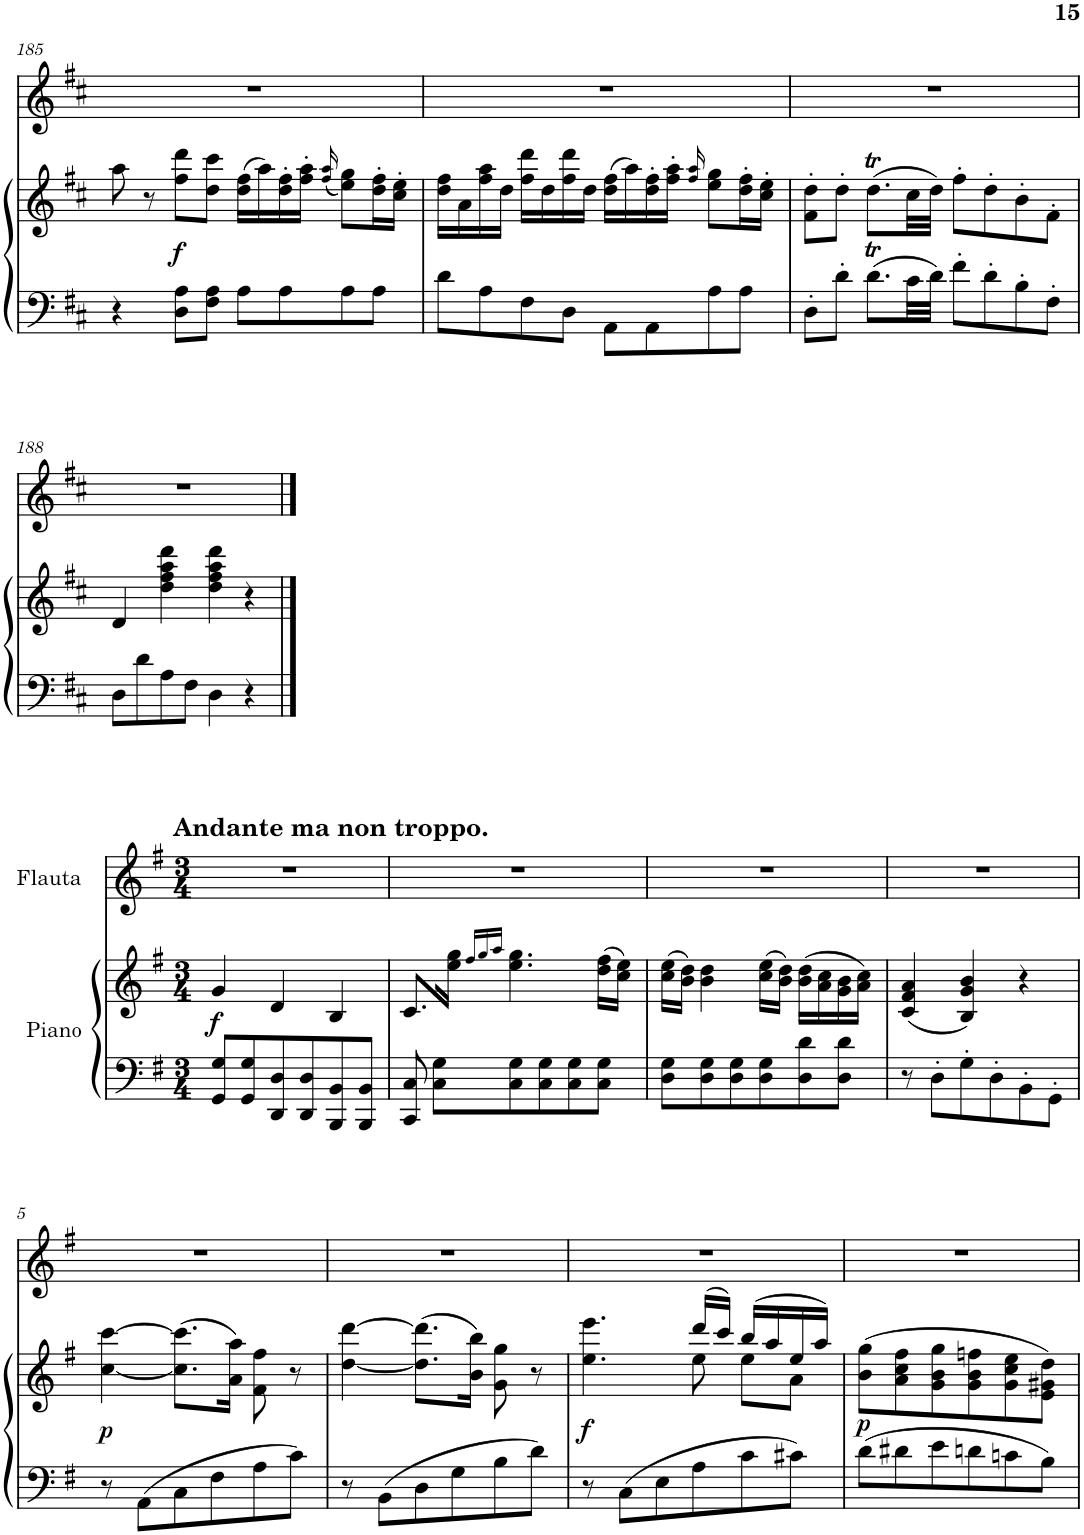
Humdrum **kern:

**kern	**kern	**dynam	**kern
*part2	*part2	*part2	*part1
*staff3	*staff2	*staff2/3	*staff1
*I"Piano	*	*	*I"Flauta
*I'Pno	*	*	*I'Fl
!!LO:PB:g=z
*clefF4	*clefG2	*	*clefG2
*k[f#c#]	*k[f#c#]	*	*k[f#c#]
*M4/4	*M4/4	*	*M4/4
*met(c)	*met(c)	*	*met(c)
=185	=185	=185	=185
4r	8aa\	.	1r
.	8r	.	.
!	!	!LO:DY:b	!
8D\ 8A\L	8ff#\ 8ddd\L	f	.
8F#\ 8A\J	8dd\ 8ccc#\J	.	.
8A\L	(16dd\ 16ff#\LL	.	.
.	16aa\)	.	.
8A\	16dd\' 16ff#\'	.	.
.	16ff#\' 16aa\'JJ	.	.
.	((16qff#/ 16qaa/	.	.
8A\	8ee\ 8gg\L))	.	.
8A\J	16dd\' 16ff#\'L	.	.
.	16cc#\' 16ee\'JJ	.	.
=186	=186	=186	=186
8d\L	16dd\ 16ff#\LL	.	1r
.	16a\	.	.
8A\	16ff#\ 16aa\	.	.
.	16dd\JJ	.	.
8F#\	16ff#\ 16ddd\LL	.	.
.	16dd\	.	.
8D\J	16ff#\ 16ddd\	.	.
.	16dd\JJ	.	.
8AA\L	(16dd\ 16ff#\LL	.	.
.	16aa\)	.	.
8AA\	16dd\' 16ff#\'	.	.
.	16ff#\' 16aa\'JJ	.	.
.	16qff#/ 16qaa/	.	.
8A\	8ee\ 8gg\L	.	.
8A\J	16dd\' 16ff#\'L	.	.
.	16cc#\' 16ee\'JJ	.	.
=187	=187	=187	=187
8D'\L	8f#\' 8dd\'L	.	1r
8d'\J	8dd'\J	.	.
8.dT\L	(8.ddT\L	.	.
32c#\LL	32cc#\LL	.	.
32d\JJJ	32dd\JJJ)	.	.
8f#'\L	8ff#'\L	.	.
8d'\	8dd'\	.	.
8B'\	8b'\	.	.
8F#'\J	8f#'\J	.	.
!!LO:LB:g=z
=188	=188	=188	=188
8D\L	4d/	.	1r
8d\	.	.	.
8A\	4dd\ 4ff#\ 4aa\ 4ddd\	.	.
8F#\J	.	.	.
4D\	4dd\ 4ff#\ 4aa\ 4ddd\	.	.
4r	4r	.	.
!!LO:LB:g=z
==1	==1	==1	==1
*k[f#]	*k[f#]	*	*k[f#]
*M3/4	*M3/4	*	*M3/4
!	!	!	!LO:TX:a:B:t=Andante ma non troppo.
!	!	!LO:DY:b	!
8GG/ 8G/L	4g/	f	2.r
8GG/ 8G/	.	.	.
8DD/ 8D/	4d/	.	.
8DD/ 8D/	.	.	.
8BBB/ 8BB/	4B/	.	.
8BBB/ 8BB/J	.	.	.
=2	=2	=2	=2
8CC/ 8C/	8.c/L	.	2.r
8C\ 8G\L	.	.	.
.	16ee\ 16gg\Jk	.	.
.	16qff#/LL	.	.
.	16qgg/	.	.
.	16qaa/JJ	.	.
8C\ 8G\	4.ee\ 4.gg\	.	.
8C\ 8G\	.	.	.
8C\ 8G\	.	.	.
8C\ 8G\J	(16dd\ 16ff#\LL	.	.
.	16cc\ 16ee\JJ)	.	.
=3	=3	=3	=3
8D\ 8G\L	(16cc\ 16ee\LL	.	2.r
.	16b\ 16dd\JJ)	.	.
8D\ 8G\	4b\ 4dd\	.	.
8D\ 8G\	.	.	.
8D\ 8G\	(16cc\ 16ee\LL	.	.
.	16b\ 16dd\JJ)	.	.
8D\ 8d\	(16b\ 16dd\LL	.	.
.	16a\ 16cc\	.	.
8D\ 8d\J	16g\ 16b\	.	.
.	16a\ 16cc\JJ)	.	.
=4	=4	=4	=4
8r	(4c/ 4f#/ 4a/	.	2.r
8D'\L	.	.	.
8G'\	4B/ 4g/ 4b/)	.	.
8D'\	.	.	.
8BB'\	4r	.	.
8GG'\J	.	.	.
!!LO:LB:g=z
=5	=5	=5	=5
!	!	!LO:DY:b	!
8r	[4cc\ [4ccc\	p	2.r
8AA\L	.	.	.
8C\	(8.cc\] 8.ccc\]L	.	.
8F#\	.	.	.
.	16a\ 16aa\Jk)	.	.
8A\	8f#\ 8ff#\	.	.
8c\J	8r	.	.
=6	=6	=6	=6
8r	[4dd\ [4ddd\	.	2.r
8BB\L	.	.	.
8D\	(8.dd\] 8.ddd\]L	.	.
8G\	.	.	.
.	16b\ 16bb\Jk)	.	.
8B\	8g\ 8gg\	.	.
8d\J	8r	.	.
=7	=7	=7	=7
*	*^	*	*
!	!	!	!LO:DY:b	!
8r	4.ee\ 4.eee\	4.ryy	f	2.r
8C\L	.	.	.	.
8E\	.	.	.	.
8A\	(16ddd/LL	8ee\	.	.
.	16ccc/JJ)	.	.	.
8c\	(16bb/LL	8ee\L	.	.
.	16aa/	.	.	.
8c#X\J	16ee/	8a\J	.	.
.	16aa/JJ)	.	.	.
*	*v	*v	*	*
=8	=8	=8	=8
!	!	!LO:DY:b	!
8d\L	(8b\ 8gg\L	p	2.r
8d#X\	8a\ 8cc\ 8ff#\	.	.
8e\	8g\ 8b\ 8gg\	.	.
8dn\	8g\ 8b\ 8ffn\	.	.
8cn\	8g\ 8cc\ 8ee\	.	.
8B\J	8e\ 8g#X\ 8dd\J)	.	.
=	=	=	=
*-	*-	*-	*-
